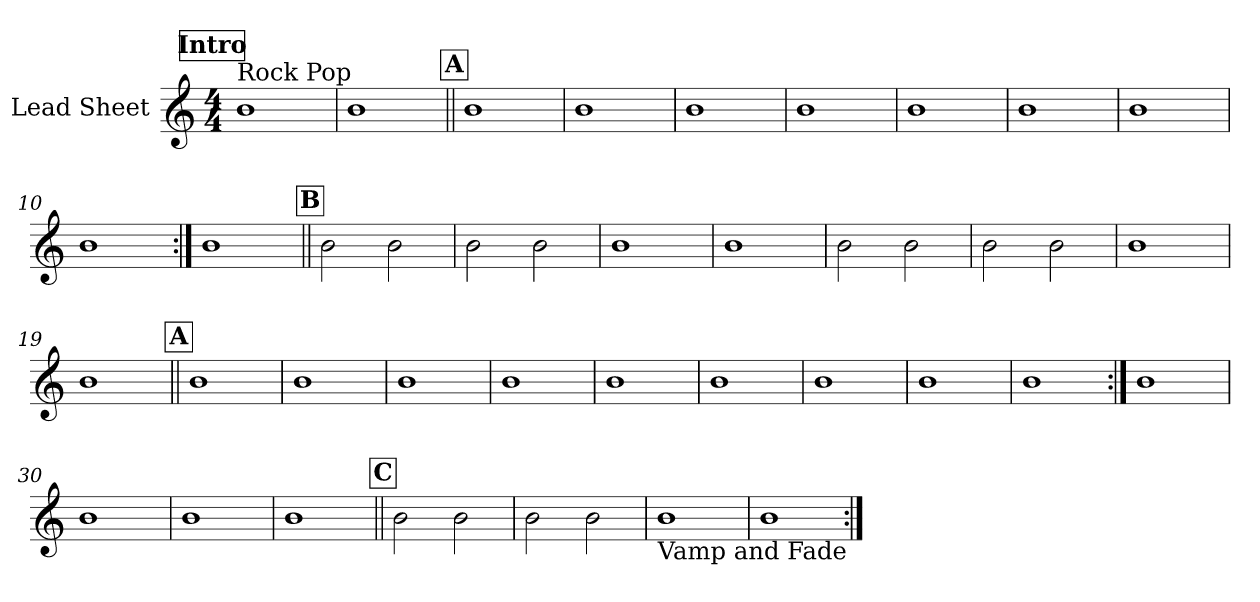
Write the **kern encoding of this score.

**kern
*part1
*staff1
*I"Lead Sheet
*clefG2
*k[]
*M4/4
*MM137
!!LO:REH:place=s1:a:fs=14:t=Intro
=1
!LO:TX:a:t=Rock Pop
1b
=2
1b
!!LO:LB:g=z
!!LO:REH:place=s1:a:fs=14:t=A
=3||
1b
=4
1b
=5
1b
=6
1b
!!LO:LB:g=z
=7
1b
=8
1b
=9
1b
=10
1b
=11:|!
1b
!!LO:LB:g=z
!!LO:REH:place=s1:a:fs=14:t=B
=12||
2b\
2b\
=13
2b\
2b\
=14
1b
=15
1b
!!LO:LB:g=z
=16
2b\
2b\
=17
2b\
2b\
=18
1b
=19
1b
!!LO:LB:g=z
!!LO:REH:place=s1:a:fs=14:t=A
=20||
1b
=21
1b
=22
1b
=23
1b
!!LO:LB:g=z
=24
1b
=25
1b
=26
1b
=27
1b
=28
1b
!!LO:LB:g=z
=29:|!
1b
=30
1b
=31
1b
=32
1b
!!LO:LB:g=z
!!LO:REH:place=s1:a:fs=14:t=C
=33||
2b\
2b\
=34
2b\
2b\
=35
!LO:TX:b:t=Vamp and Fade
1b
=36
1b
=:|!
*-
